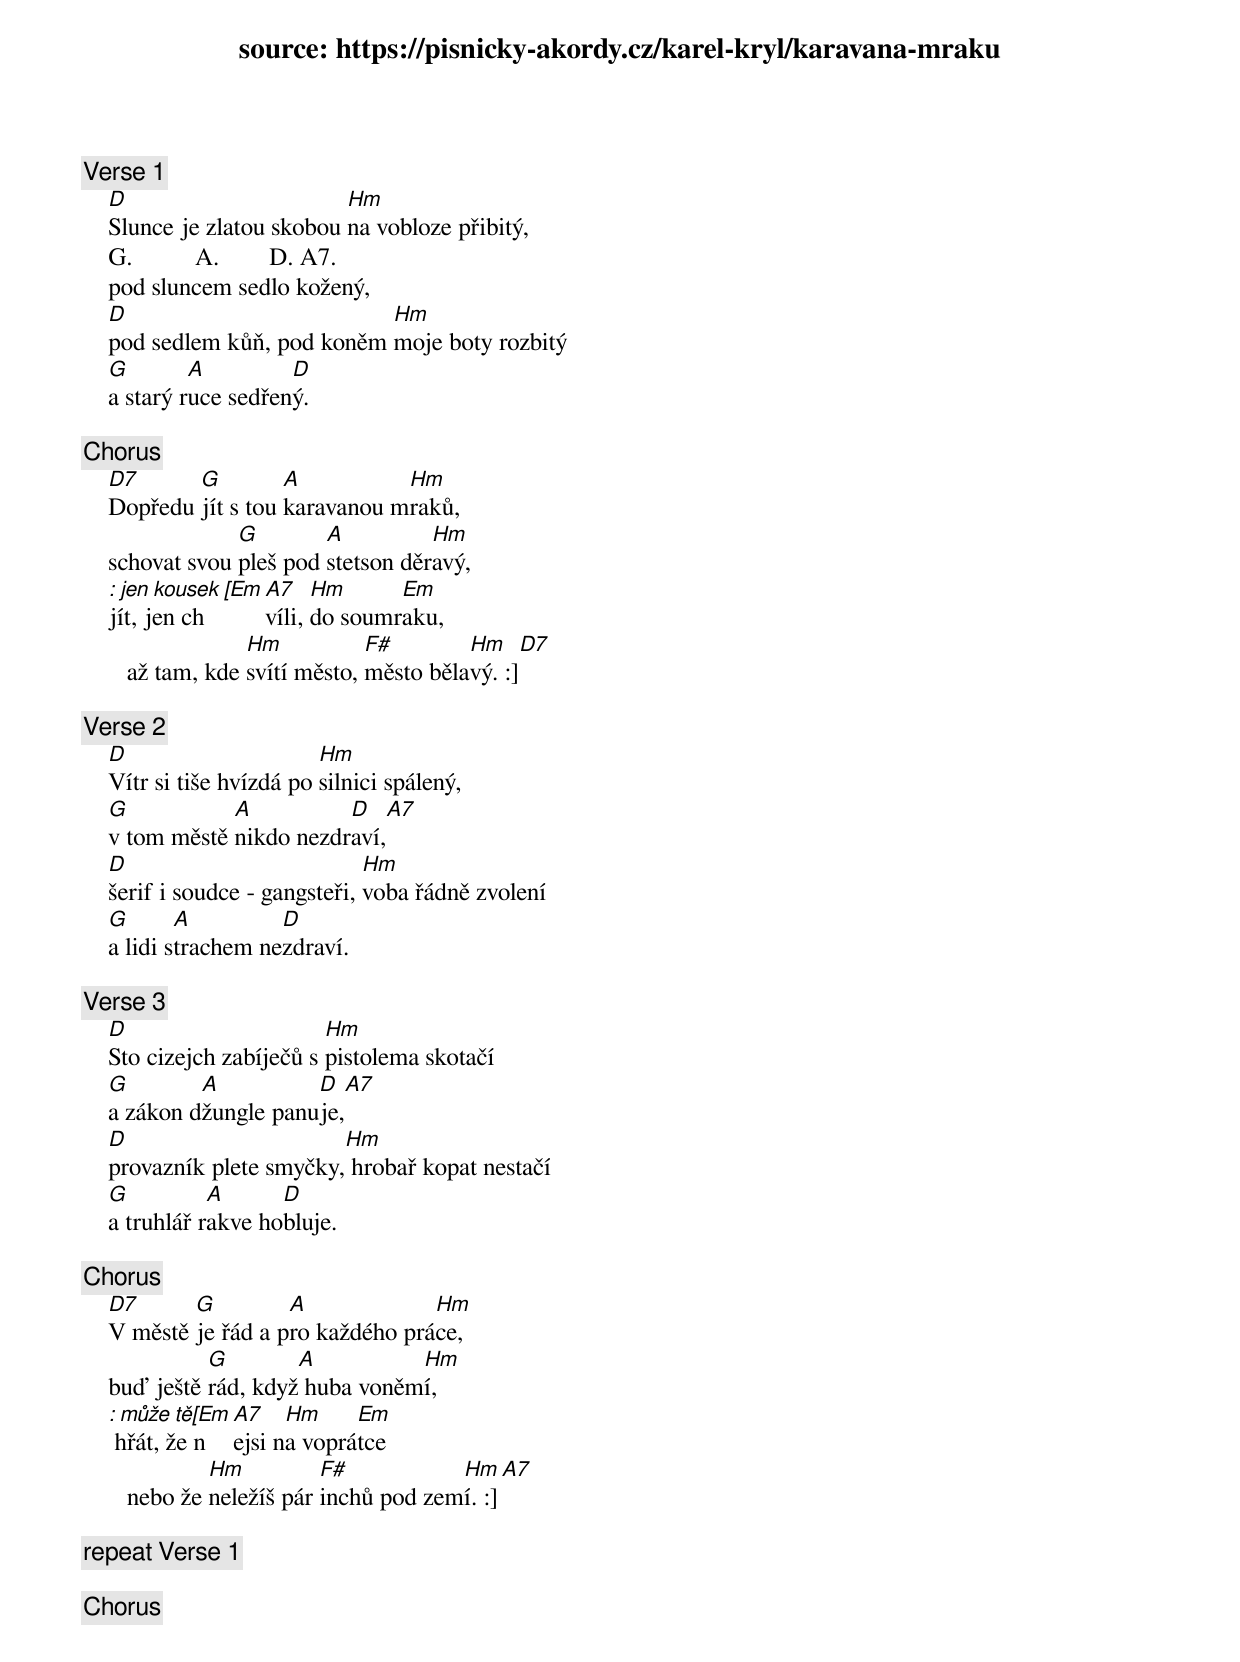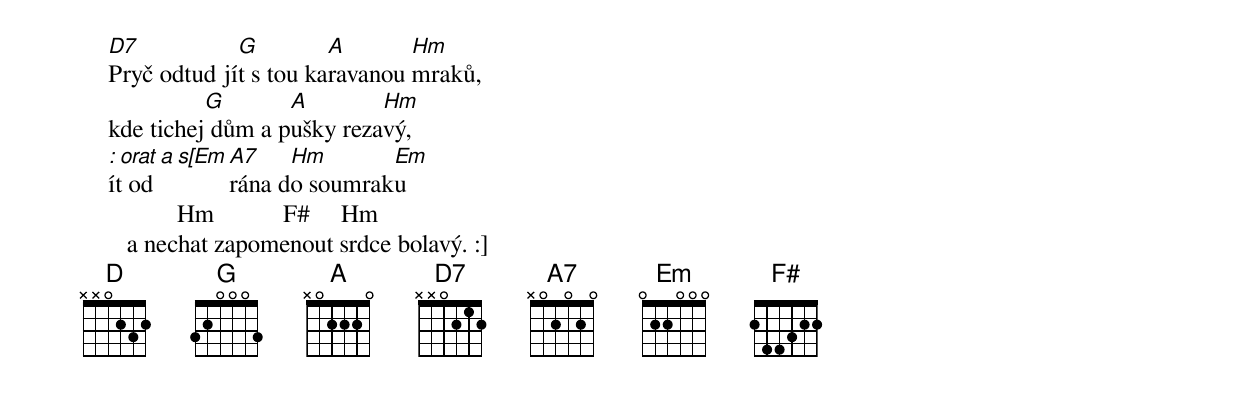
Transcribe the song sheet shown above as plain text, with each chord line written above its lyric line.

source: https://pisnicky-akordy.cz/karel-kryl/karavana-mraku

[Verse 1]
    D                       Hm
    Slunce je zlatou skobou na vobloze přibitý,
    G.          A.        D. A7.
    pod sluncem sedlo kožený,
    D                         Hm
    pod sedlem kůň, pod koněm moje boty rozbitý
    G        A         D
    a starý ruce sedřený.

[Chorus]
    D7      G         A          Hm
    Dopředu jít s tou karavanou mraků,
                 G        A          Hm
    schovat svou pleš pod stetson děravý,
                  Em         A7    Hm      Em
    [: jen kousek jít, jen chvíli, do soumraku,
                   Hm           F#        Hm    D7
       až tam, kde svítí město, město bělavý. :]

[Verse 2]
    D                      Hm
    Vítr si tiše hvízdá po silnici spálený,
    G           A          D   A7
    v tom městě nikdo nezdraví,
    D                           Hm
    šerif i soudce - gangsteři, voba řádně zvolení
    G       A         D
    a lidi strachem nezdraví.

[Verse 3]
    D                      Hm
    Sto cizejch zabíječů s pistolema skotačí
    G        A          D   A7
    a zákon džungle panuje,
    D                      Hm
    provazník plete smyčky, hrobař kopat nestačí
    G          A      D
    a truhlář rakve hobluje.

[Chorus]
    D7      G         A             Hm
    V městě je řád a pro každého práce,
              G        A          Hm
    buď ještě rád, když huba voněmí,
              Em         A7    Hm     Em
    [: může tě hřát, že nejsi na voprátce
               Hm          F#           Hm    A7
       nebo že neležíš pár inchů pod zemí. :]

[repeat Verse 1]

[Chorus]
    D7           G         A       Hm
    Pryč odtud jít s tou karavanou mraků,
              G       A        Hm
    kde tichej dům a pušky rezavý,
               Em    A7    Hm       Em
    [: orat a sít od rána do soumraku
               Hm           F#     Hm
       a nechat zapomenout srdce bolavý. :]
